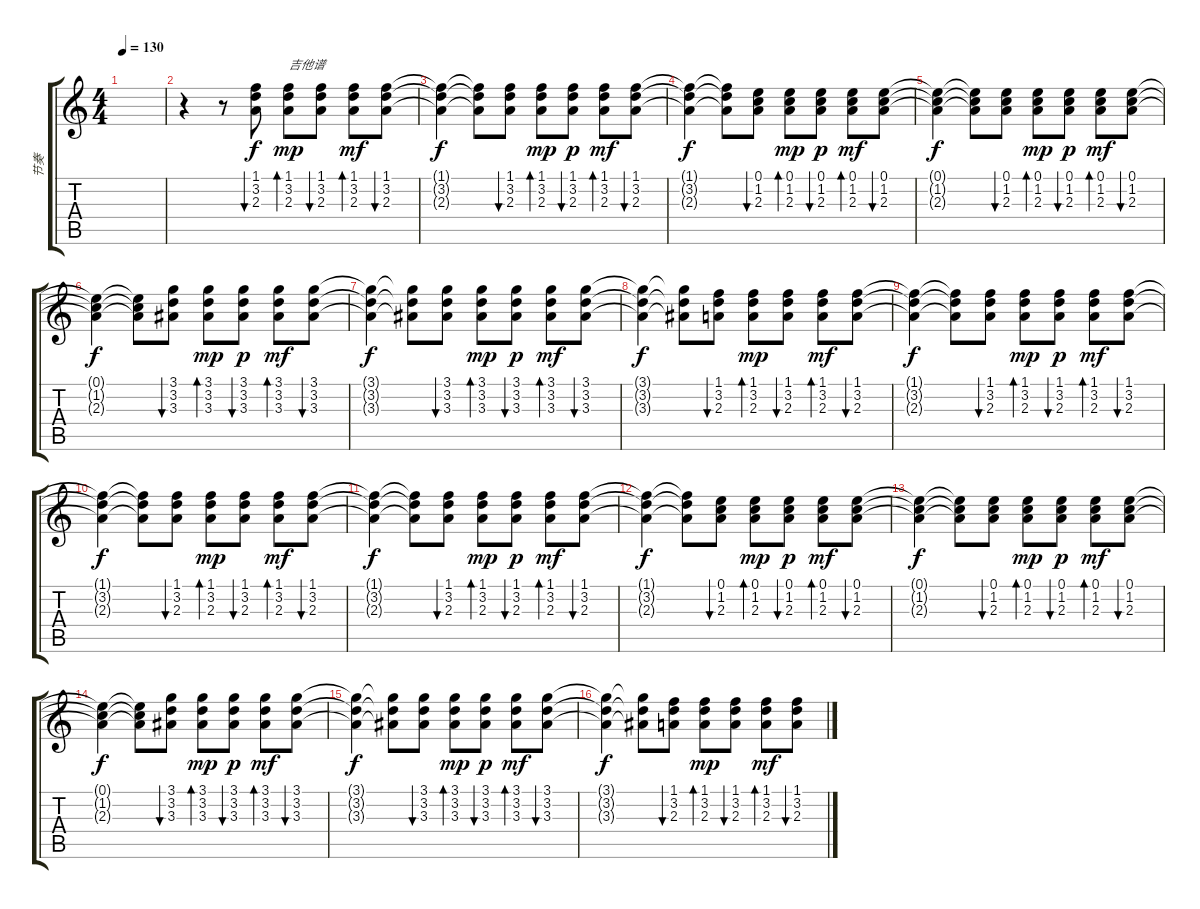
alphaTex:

\track ("节奏" "节奏") {instrument electricguitarclean}
\staff {score tabs}
\tuning (E4 B3 G3 D3 A2 E2) {hide}
\ts (4 4)
\tempo 130
\clef g2
\ks c
|
r.4 r.8 (1.1 3.2 2.3).8{bu 30} (1.1 3.2 2.3).8{bd 30 txt "吉他谱" dy mp} (1.1 3.2 2.3).8{bu 30} (1.1 3.2 2.3).8{bd 30 dy mf} (1.1 3.2 2.3).8{bu 30} |
(1.1{t} 3.2{t} 2.3{t}).4{dy f} (1.1{t} 3.2{t} 2.3{t}).8 (1.1 3.2 2.3).8{bu 30} (1.1 3.2 2.3).8{bd 30 dy mp} (1.1 3.2 2.3).8{bu 30 dy p} (1.1 3.2 2.3).8{bd 30 dy mf} (1.1 3.2 2.3).8{bu 30} |
(1.1{t} 3.2{t} 2.3{t}).4{dy f} (1.1{t} 3.2{t} 2.3{t}).8 (0.1 1.2 2.3).8{bu 30} (0.1 1.2 2.3).8{bd 30 dy mp} (0.1 1.2 2.3).8{bu 30 dy p} (0.1 1.2 2.3).8{bd 30 dy mf} (0.1 1.2 2.3).8{bu 30} |
(0.1{t} 1.2{t} 2.3{t}).4{dy f} (0.1{t} 1.2{t} 2.3{t}).8 (0.1 1.2 2.3).8{bu 30} (0.1 1.2 2.3).8{bd 30 dy mp} (0.1 1.2 2.3).8{bu 30 dy p} (0.1 1.2 2.3).8{bd 30 dy mf} (0.1 1.2 2.3).8{bu 30} |
(0.1{t} 1.2{t} 2.3{t}).4{dy f} (0.1{t} 1.2{t} 2.3{t}).8 (3.1 3.2 3.3).8{bu 30} (3.1 3.2 3.3).8{bd 30 dy mp} (3.1 3.2 3.3).8{bu 30 dy p} (3.1 3.2 3.3).8{bd 30 dy mf} (3.1 3.2 3.3).8{bu 30} |
(3.1{t} 3.2{t} 3.3{t}).4{dy f} (3.1{t} 3.2{t} 3.3{t}).8 (3.1 3.2 3.3).8{bu 30} (3.1 3.2 3.3).8{bd 30 dy mp} (3.1 3.2 3.3).8{bu 30 dy p} (3.1 3.2 3.3).8{bd 30 dy mf} (3.1 3.2 3.3).8{bu 30} |
(3.1{t} 3.2{t} 3.3{t}).4{dy f} (3.1{t} 3.2{t} 3.3{t}).8 (1.1 3.2 2.3).8{bu 30} (1.1 3.2 2.3).8{bd 30 dy mp} (1.1 3.2 2.3).8{bu 30} (1.1 3.2 2.3).8{bd 30 dy mf} (1.1 3.2 2.3).8{bu 30} |
(1.1{t} 3.2{t} 2.3{t}).4{dy f} (1.1{t} 3.2{t} 2.3{t}).8 (1.1 3.2 2.3).8{bu 30} (1.1 3.2 2.3).8{bd 30 dy mp} (1.1 3.2 2.3).8{bu 30 dy p} (1.1 3.2 2.3).8{bd 30 dy mf} (1.1 3.2 2.3).8{bu 30} |
(1.1{t} 3.2{t} 2.3{t}).4{dy f} (1.1{t} 3.2{t} 2.3{t}).8 (1.1 3.2 2.3).8{bu 30} (1.1 3.2 2.3).8{bd 30 dy mp} (1.1 3.2 2.3).8{bu 30} (1.1 3.2 2.3).8{bd 30 dy mf} (1.1 3.2 2.3).8{bu 30} |
(1.1{t} 3.2{t} 2.3{t}).4{dy f} (1.1{t} 3.2{t} 2.3{t}).8 (1.1 3.2 2.3).8{bu 30} (1.1 3.2 2.3).8{bd 30 dy mp} (1.1 3.2 2.3).8{bu 30 dy p} (1.1 3.2 2.3).8{bd 30 dy mf} (1.1 3.2 2.3).8{bu 30} |
(1.1{t} 3.2{t} 2.3{t}).4{dy f} (1.1{t} 3.2{t} 2.3{t}).8 (0.1 1.2 2.3).8{bu 30} (0.1 1.2 2.3).8{bd 30 dy mp} (0.1 1.2 2.3).8{bu 30 dy p} (0.1 1.2 2.3).8{bd 30 dy mf} (0.1 1.2 2.3).8{bu 30} |
(0.1{t} 1.2{t} 2.3{t}).4{dy f} (0.1{t} 1.2{t} 2.3{t}).8 (0.1 1.2 2.3).8{bu 30} (0.1 1.2 2.3).8{bd 30 dy mp} (0.1 1.2 2.3).8{bu 30 dy p} (0.1 1.2 2.3).8{bd 30 dy mf} (0.1 1.2 2.3).8{bu 30} |
(0.1{t} 1.2{t} 2.3{t}).4{dy f} (0.1{t} 1.2{t} 2.3{t}).8 (3.1 3.2 3.3).8{bu 30} (3.1 3.2 3.3).8{bd 30 dy mp} (3.1 3.2 3.3).8{bu 30 dy p} (3.1 3.2 3.3).8{bd 30 dy mf} (3.1 3.2 3.3).8{bu 30} |
(3.1{t} 3.2{t} 3.3{t}).4{dy f} (3.1{t} 3.2{t} 3.3{t}).8 (3.1 3.2 3.3).8{bu 30} (3.1 3.2 3.3).8{bd 30 dy mp} (3.1 3.2 3.3).8{bu 30 dy p} (3.1 3.2 3.3).8{bd 30 dy mf} (3.1 3.2 3.3).8{bu 30} |
(3.1{t} 3.2{t} 3.3{t}).4{dy f} (3.1{t} 3.2{t} 3.3{t}).8 (1.1 3.2 2.3).8{bu 30} (1.1 3.2 2.3).8{bd 30 dy mp} (1.1 3.2 2.3).8{bu 30} (1.1 3.2 2.3).8{bd 30 dy mf} (1.1 3.2 2.3).8{bu 30}
